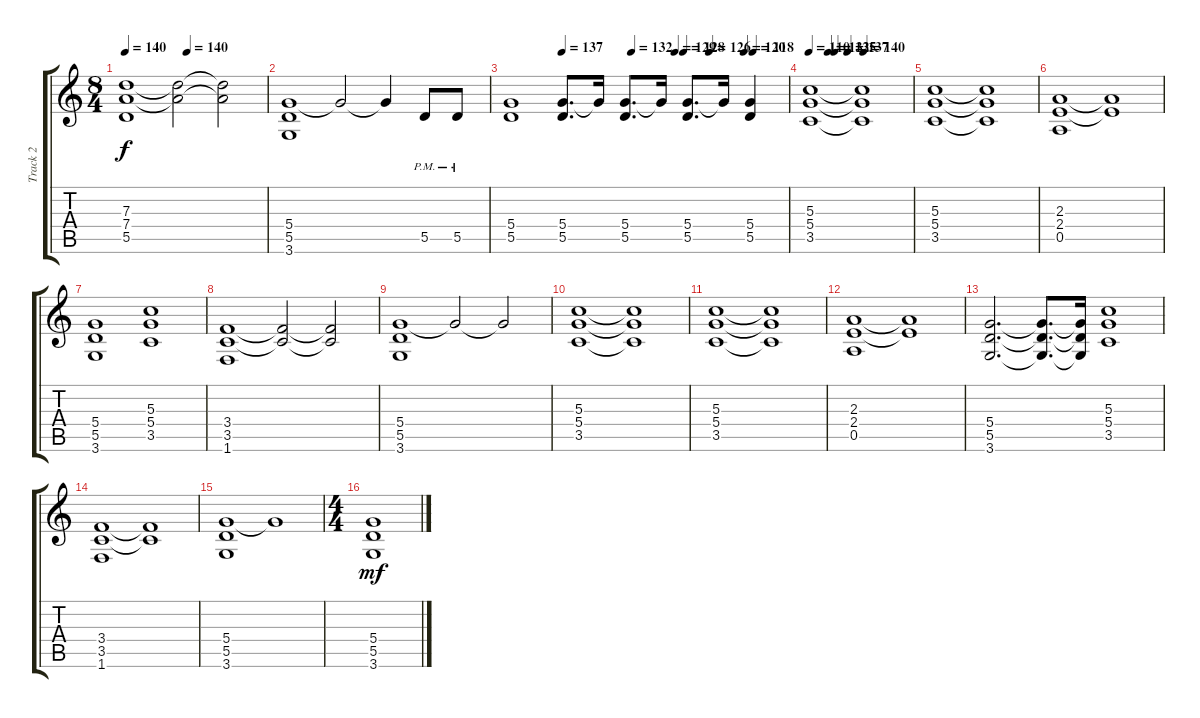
\track ("Track 2" "Track 2") {instrument distortionguitar}
\staff {score tabs}
\tuning (E4 B3 G3 D3 A2 E2) {hide}
\ts (8 4)
\tempo 140
\tempo (140 0.4375)
\clef g2
\ks c
(7.3 7.4 5.5).1{dy f} (7.3{t} 7.4{t}).2 (7.3{t} 7.4{t}).2 |
(5.4 5.5 3.6).1 5.4{t}.2 5.4{t}.4 5.5{pm}.8 5.5{pm}.8 |
\tempo (137 0.1875)
\tempo (132 0.4375)
\tempo (129 0.59375)
\tempo (128 0.625)
\tempo (126 0.71875)
\tempo (120 0.84375)
\tempo (118 0.875)
(5.4 5.5).1 (5.4 5.5).8{d} 5.4{t}.16 (5.4 5.5).8{d} 5.4{t}.16 (5.4 5.5).8{d} 5.4{t}.16 (5.4 5.5).4 |
\tempo 110
\tempo (132 0.1875)
\tempo (135 0.25)
\tempo (137 0.375)
\tempo (140 0.53125)
(5.3 5.4 3.5).1 (5.3{t} 5.4{t} 3.5{t}).1 |
(5.3 5.4 3.5).1 (5.3{t} 5.4{t} 3.5{t}).1 |
(2.3 2.4 0.5).1 (2.3{t} 2.4{t}).1 |
(5.4 5.5 3.6).1 (5.3 5.4 3.5).1 |
(3.4 3.5 1.6).1 (3.4{t} 3.5{t}).2 (3.4{t} 3.5{t}).2 |
(5.4 5.5 3.6).1 5.4{t}.2 5.4{t}.2 |
(5.3 5.4 3.5).1 (5.3{t} 5.4{t} 3.5{t}).1 |
(5.3 5.4 3.5).1 (5.3{t} 5.4{t} 3.5{t}).1 |
(2.3 2.4 0.5).1 (2.3{t} 2.4{t}).1 |
(5.4 5.5 3.6).2{d} (5.4{t} 5.5{t} 3.6{t}).8{d} (5.4{t} 5.5{t} 3.6{t}).16 (5.3 5.4 3.5).1 |
(3.4 3.5 1.6).1 (3.4{t} 3.5{t}).1 |
(5.4 5.5 3.6).1 5.4{t}.1 |
\ts (4 4)
(5.4 5.5 3.6).1{dy mf}
